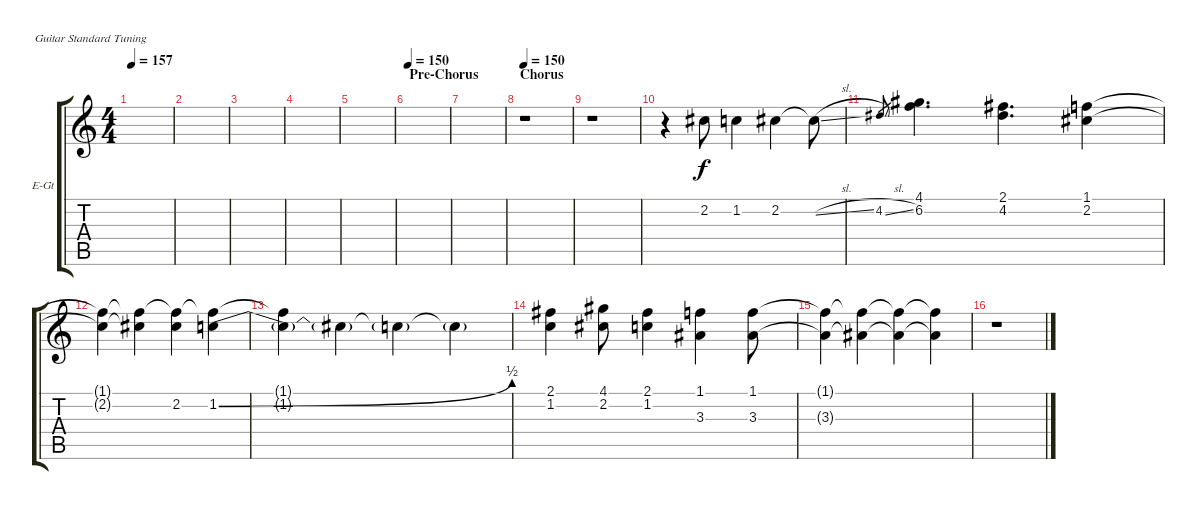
\bracketExtendMode groupsimilarinstruments
\firstSystemTrackNameOrientation horizontal
\otherSystemsTrackNameOrientation horizontal
\track ("Background Vox" "E-Gt") {instrument distortionguitar}
\staff {score tabs}
\tuning (E4 B3 G3 D3 A2 E2)
\ts (4 4)
\tempo 157
\clef g2
\scale
0.333333
\ks c
|
\scale
0.333333 |
\scale
0.333333 |
\scale
0.333333 |
\scale
0.333333 |
\section ("" "Pre-Chorus")
\tempo 150
\scale
0.333333 |
\scale
0.333333 |
\section ("" "Chorus")
\tempo 150
\scale
0.333333 r.1 |
\scale
0.333333 r.1 |
\scale
0.333333 r.4 2.2.8 1.2.4 2.2.4 2.2{sl t}.8 |
\scale
0.333333 4.2{sl}.8{gr} (6.2 4.1).4{d} (4.2 2.1).4{d} (2.2 1.1).4 |
\scale
0.333333 (2.2{t} 1.1{t}).4 (2.2{t} 1.1{t}).4 (2.2 1.1{t}).4 (1.2{be (bend 0 0 60 2)} 1.1{t}).4 |
\scale
0.333333 (1.2{t} 1.1{t}).4 1.2{t}.4 1.2{t}.4 1.2{t}.4 |
\scale
0.333333 (1.2 2.1).4 (2.2 4.1).8 (1.2 2.1).4 (3.3 1.1).4 (3.3 1.1).8 |
\scale
0.333333 (3.3{t} 1.1{t}).4 (3.3{t} 1.1{t}).4 (3.3{t} 1.1{t}).4 (3.3{t} 1.1{t}).4 |
\scale
0.333333 r.1
